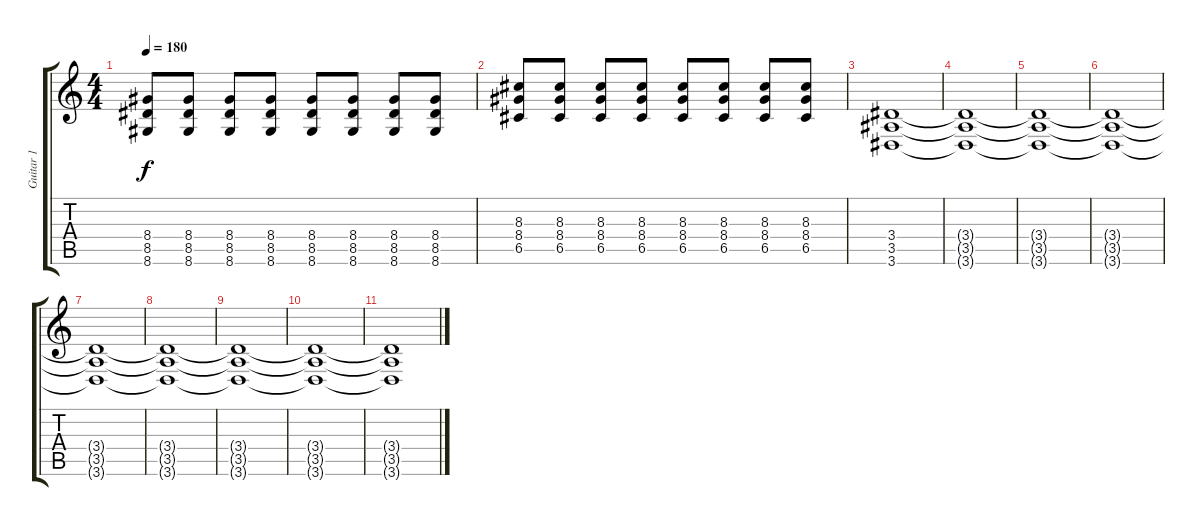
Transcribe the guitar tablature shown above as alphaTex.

\track ("Guitar 1" "Guitar 1") {instrument distortionguitar}
\staff {score tabs}
\tuning (D4 A3 F3 C3 G2 C2) {hide}
\ts (4 4)
\tempo 180
\clef g2
\ks c
(8.4 8.5 8.6).8{dy f} (8.4 8.5 8.6).8 (8.4 8.5 8.6).8 (8.4 8.5 8.6).8 (8.4 8.5 8.6).8 (8.4 8.5 8.6).8 (8.4 8.5 8.6).8 (8.4 8.5 8.6).8 |
(8.3 8.4 6.5).8 (8.3 8.4 6.5).8 (8.3 8.4 6.5).8 (8.3 8.4 6.5).8 (8.3 8.4 6.5).8 (8.3 8.4 6.5).8 (8.3 8.4 6.5).8 (8.3 8.4 6.5).8 |
(3.4 3.5 3.6).1 |
(3.4{t} 3.5{t} 3.6{t}).1 |
(3.4{t} 3.5{t} 3.6{t}).1 |
(3.4{t} 3.5{t} 3.6{t}).1 |
(3.4{t} 3.5{t} 3.6{t}).1 |
(3.4{t} 3.5{t} 3.6{t}).1 |
(3.4{t} 3.5{t} 3.6{t}).1 |
(3.4{t} 3.5{t} 3.6{t}).1 |
(3.4{t} 3.5{t} 3.6{t}).1
